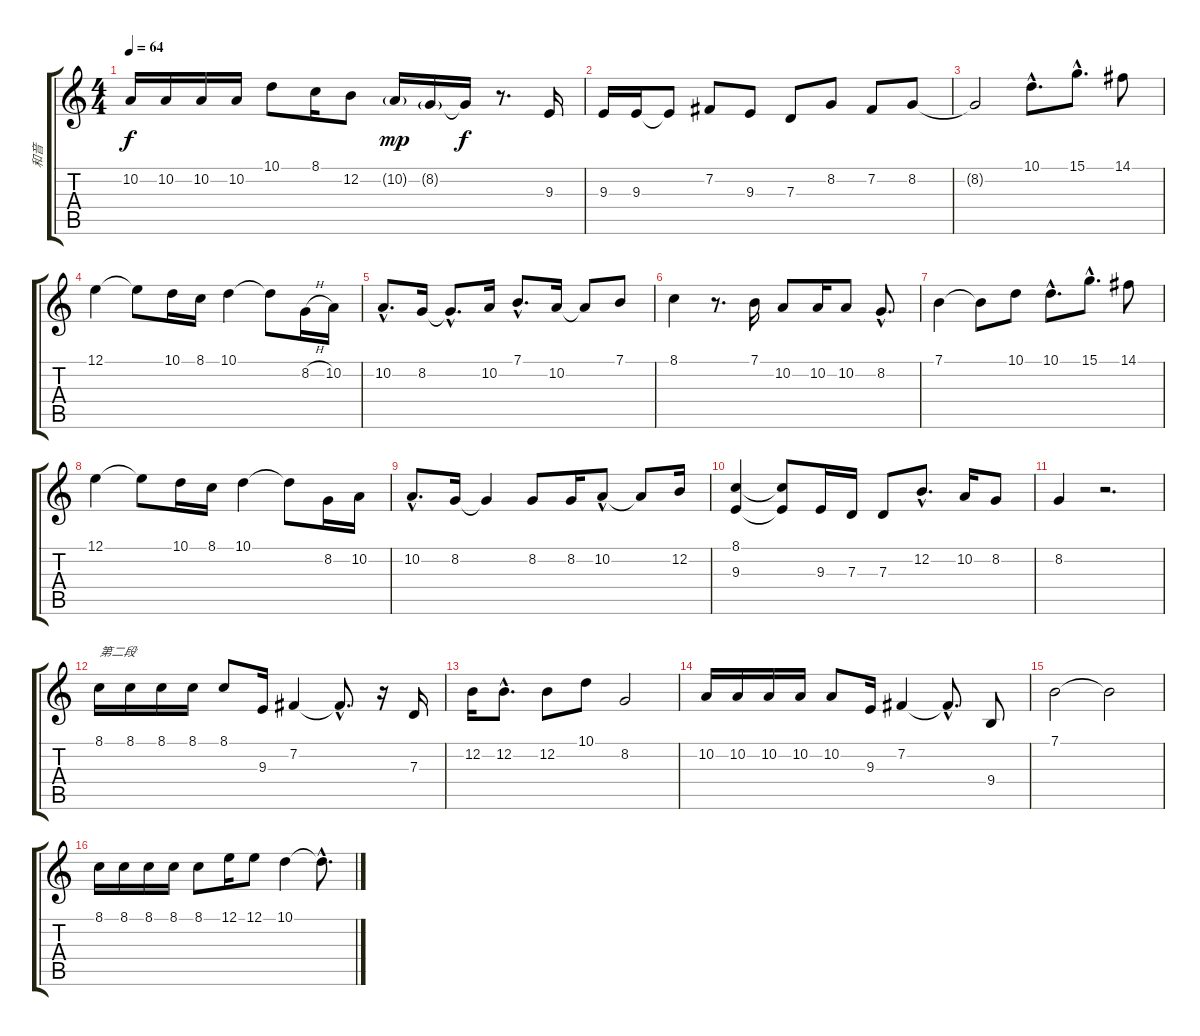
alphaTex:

\track ("和音" "和音") {instrument synthstrings1}
\staff {score tabs}
\tuning (E4 B3 G3 D3 A2 E2) {hide}
\ts (4 4)
\tempo 64
\clef g2
\ks c
10.2.16{dy f} 10.2.16 10.2.16 10.2.16 10.1.8 8.1.16 12.2.8 10.2{g}.16{dy mp} 8.2{g}.16 8.2{t}.16{dy f} r.8{d} 9.3.16 |
9.3.16 9.3.16 9.3{t}.8 7.2.8 9.3.8 7.3.8 8.2.8 7.2.8 8.2.8 |
8.2{t}.2 10.1{hac}.8{d} 15.1{hac}.8{d} 14.1.8 |
12.1.4 12.1{t}.8 10.1.16 8.1.16 10.1.4 10.1{t}.8 8.2{h}.16 10.2.16 |
10.2{hac}.8{d} 8.2.16 8.2{hac t}.8{d} 10.2.16 7.1{hac}.8{d} 10.2.16 10.2{t}.8 7.1.8 |
8.1.4 r.8{d} 7.1.16 10.2.8 10.2.16 10.2.8 8.2{hac}.8{d} |
7.1.4 7.1{t}.8 10.1.8 10.1{hac}.8{d} 15.1{hac}.8{d} 14.1.8 |
12.1.4 12.1{t}.8 10.1.16 8.1.16 10.1.4 10.1{t}.8 8.2.16 10.2.16 |
10.2{hac}.8{d} 8.2.16 8.2{t}.4 8.2.8 8.2.16 10.2{hac}.8 10.2{t}.8 12.2.16 |
(8.1 9.3).4 (8.1{t} 9.3{t}).8 9.3.16 7.3.16 7.3.8 12.2{hac}.8{d} 10.2.16 8.2.8 |
8.2.4 r.2{d} |
8.1.16{txt "第二段"} 8.1.16 8.1.16 8.1.16 8.1.8 9.3.16 7.2.4 7.2{hac t}.8{d} r.16 7.3.16 |
12.2.16 12.2{hac}.8{d} 12.2.8 10.1.8 8.2.2 |
10.2.16 10.2.16 10.2.16 10.2.16 10.2.8 9.3.16 7.2.4 7.2{hac t}.8{d} 9.4.8 |
7.1.2 7.1{t}.2 |
8.1.16 8.1.16 8.1.16 8.1.16 8.1.8 12.1.16 12.1.8 10.1.4 10.1{hac t}.8{d}
